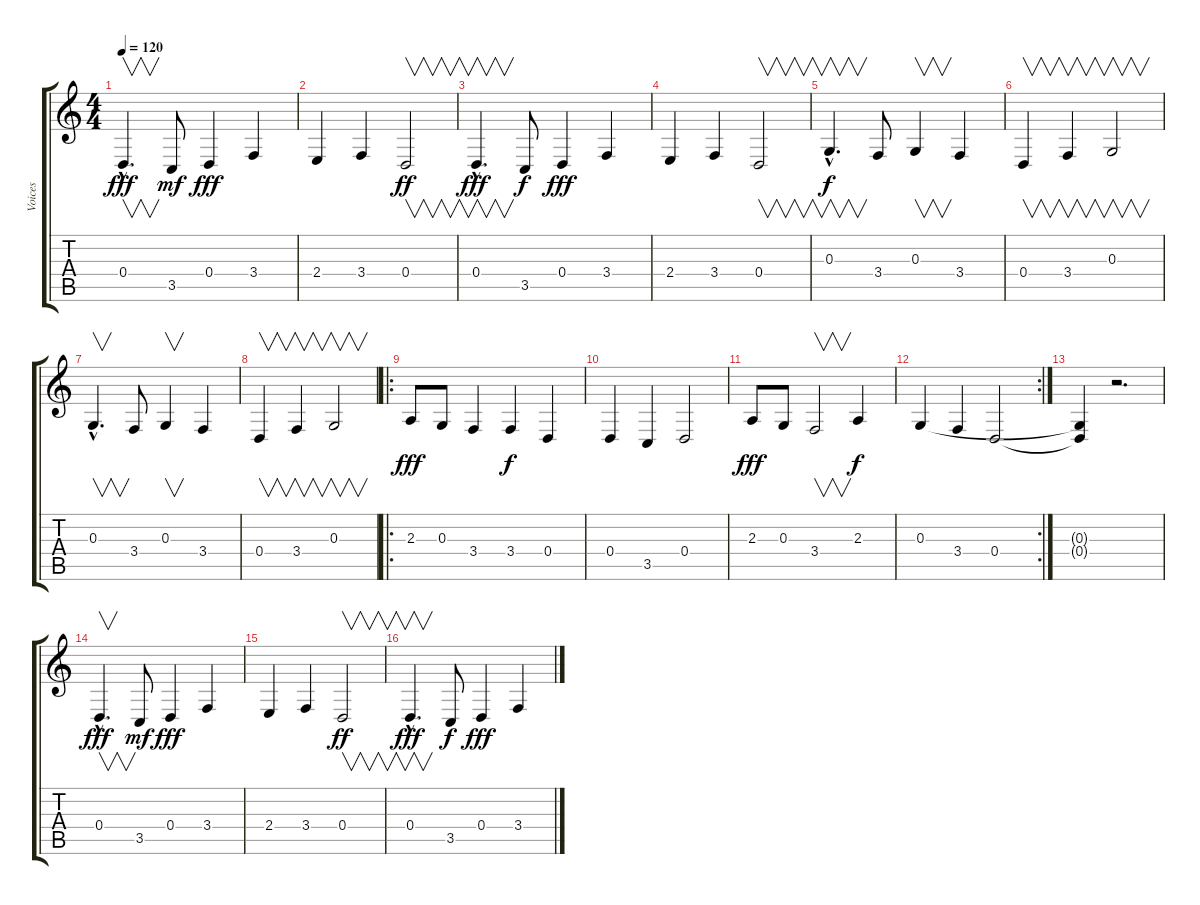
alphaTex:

\track ("Voices" "Voices") {instrument viola}
\staff {score tabs}
\tuning (E4 B3 G3 D3 A2 E2) {hide}
\ts (4 4)
\tempo 120
\clef g2
\ks c
0.4{hac}.4{v d dy fff instrument viola} 3.5.8{dy mf} 0.4.4{dy fff} 3.4.4 |
2.4.4 3.4.4 0.4.2{v dy ff} |
0.4{hac}.4{v d dy fff} 3.5.8{dy f} 0.4.4{dy fff} 3.4.4 |
2.4.4 3.4.4 0.4.2{v} |
0.3{hac}.4{v d dy f} 3.4.8 0.3.4{v} 3.4.4 |
0.4.4{v} 3.4.4{v} 0.3.2{v} |
0.3{hac}.4{v d} 3.4.8 0.3.4{v} 3.4.4 |
0.4.4{v} 3.4.4{v} 0.3.2{v} |
\ro
2.3.8{dy fff} 0.3.8 3.4.4 3.4.4{dy f} 0.4.4 |
0.4.4 3.5.4 0.4.2 |
2.3.8{dy fff} 0.3.8 3.4.2{v} 2.3.4{dy f} |
\rc 2
0.3.4 3.4.4 0.4.2 |
(0.3{t} 0.4{t}).4 r.2{d} |
0.4{hac}.4{v d dy fff} 3.5.8{dy mf} 0.4.4{dy fff} 3.4.4 |
2.4.4 3.4.4 0.4.2{v dy ff} |
0.4{hac}.4{v d dy fff} 3.5.8{dy f} 0.4.4{dy fff} 3.4.4
